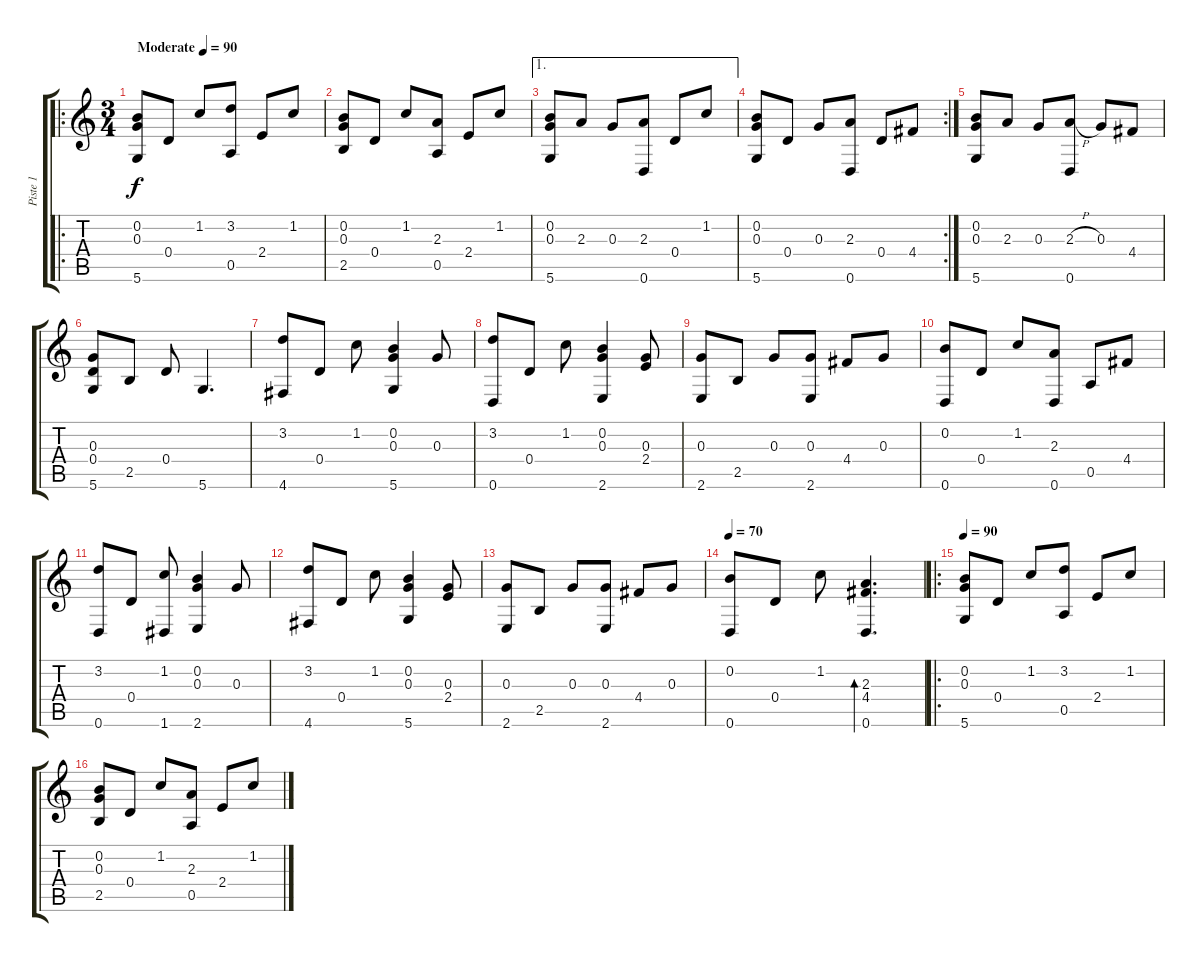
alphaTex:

\track ("Piste 1" "Piste 1") {instrument acousticguitarnylon}
\staff {score tabs}
\tuning (E4 B3 G3 D3 A2 D2) {hide}
\ro
\ts (3 4)
\tempo (90 "Moderate")
\clef g2
\ks c
(0.2 0.3 5.6).8{dy f instrument acousticguitarnylon} 0.4.8 1.2.8 (3.2 0.5).8 2.4.8 1.2.8 |
(0.2 0.3 2.5).8 0.4.8 1.2.8 (2.3 0.5).8 2.4.8 1.2.8 |
\ae 1
(0.2 0.3 5.6).8 2.3.8 0.3.8 (2.3 0.6).8 0.4.8 1.2.8 |
\rc 2
(0.2 0.3 5.6).8 0.4.8 0.3.8 (2.3 0.6).8 0.4.8 4.4.8 |
(0.2 0.3 5.6).8 2.3.8 0.3.8 (2.3{h} 0.6).8 0.3.8 4.4.8 |
(0.3 0.4 5.6).8 2.5.8 0.4.8 5.6.4{d} |
(3.2 4.6).8 0.4.8 1.2.8 (0.2 0.3 5.6).4 0.3.8 |
(3.2 0.6).8 0.4.8 1.2.8 (0.2 0.3 2.6).4 (0.3 2.4).8 |
(0.3 2.6).8 2.5.8 0.3.8 (0.3 2.6).8 4.4.8 0.3.8 |
(0.2 0.6).8 0.4.8 1.2.8 (2.3 0.6).8 0.5.8 4.4.8 |
(3.2 0.6).8 0.4.8 (1.2 1.6).8 (0.2 0.3 2.6).4 0.3.8 |
(3.2 4.6).8 0.4.8 1.2.8 (0.2 0.3 5.6).4 (0.3 2.4).8 |
(0.3 2.6).8 2.5.8 0.3.8 (0.3 2.6).8 4.4.8 0.3.8 |
\tempo 70
(0.2 0.6).8 0.4.8 1.2.8 (2.3 4.4 0.6).4{d bd 60} |
\ro
\tempo 90
(0.2 0.3 5.6).8 0.4.8 1.2.8 (3.2 0.5).8 2.4.8 1.2.8 |
(0.2 0.3 2.5).8 0.4.8 1.2.8 (2.3 0.5).8 2.4.8 1.2.8
